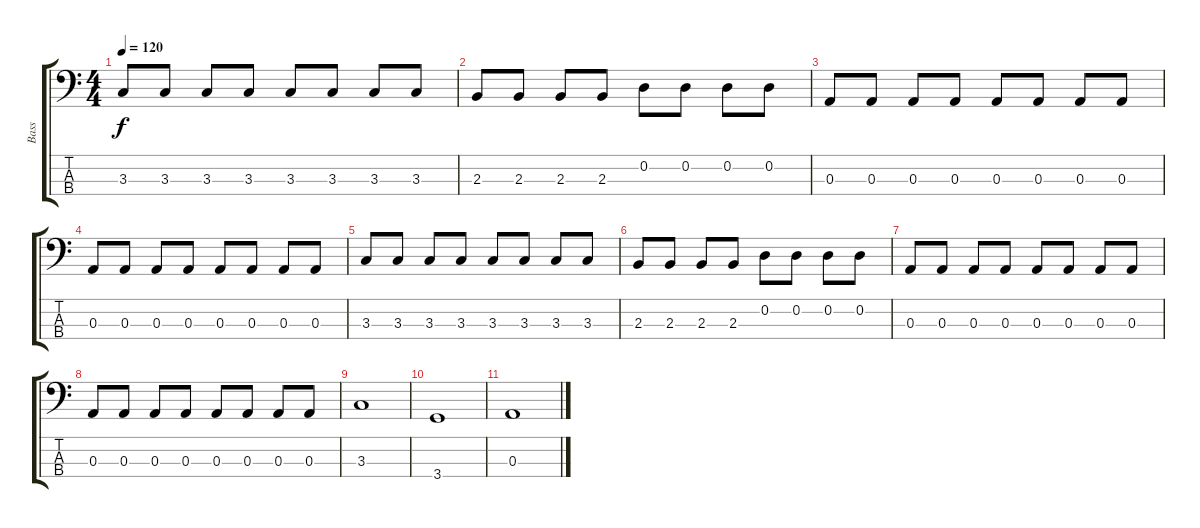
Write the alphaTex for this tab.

\track ("Bass" "Bass") {instrument electricbassfinger}
\staff {score tabs}
\tuning (G2 D2 A1 E1) {hide}
\ts (4 4)
\tempo 120
\clef f4
\ks c
3.3.8{dy f} 3.3.8 3.3.8 3.3.8 3.3.8 3.3.8 3.3.8 3.3.8 |
2.3.8 2.3.8 2.3.8 2.3.8 0.2.8 0.2.8 0.2.8 0.2.8 |
0.3.8 0.3.8 0.3.8 0.3.8 0.3.8 0.3.8 0.3.8 0.3.8 |
0.3.8 0.3.8 0.3.8 0.3.8 0.3.8 0.3.8 0.3.8 0.3.8 |
3.3.8 3.3.8 3.3.8 3.3.8 3.3.8 3.3.8 3.3.8 3.3.8 |
2.3.8 2.3.8 2.3.8 2.3.8 0.2.8 0.2.8 0.2.8 0.2.8 |
0.3.8 0.3.8 0.3.8 0.3.8 0.3.8 0.3.8 0.3.8 0.3.8 |
0.3.8 0.3.8 0.3.8 0.3.8 0.3.8 0.3.8 0.3.8 0.3.8 |
3.3.1 |
3.4.1 |
0.3.1
